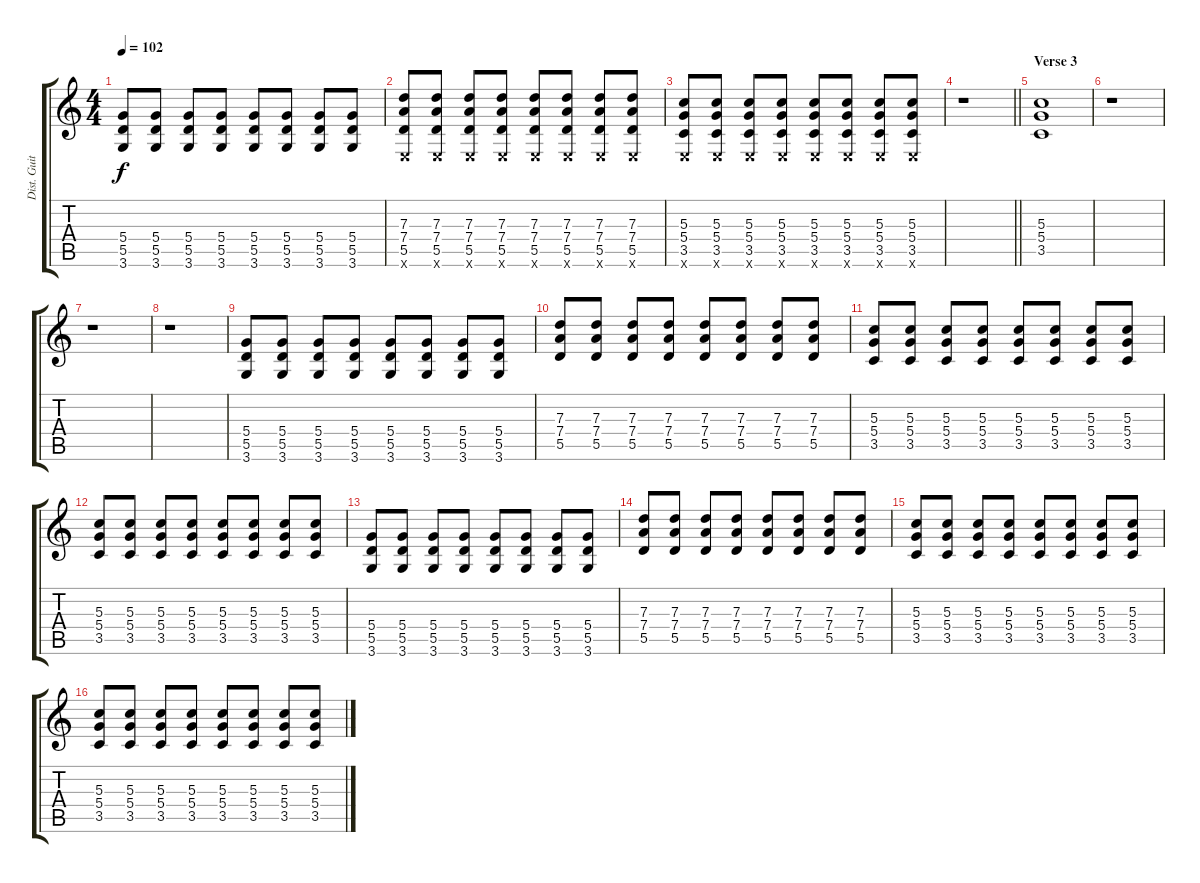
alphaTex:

\track ("Dist. Guitar" "Dist. Guit") {instrument distortionguitar}
\staff {score tabs}
\tuning (E4 B3 G3 D3 A2 E2) {hide}
\ts (4 4)
\tempo 102
\clef g2
\ks c
(5.4 5.5 3.6).8{dy f} (5.4 5.5 3.6).8 (5.4 5.5 3.6).8 (5.4 5.5 3.6).8 (5.4 5.5 3.6).8 (5.4 5.5 3.6).8 (5.4 5.5 3.6).8 (5.4 5.5 3.6).8 |
(7.3 7.4 5.5 0.6{x}).8 (7.3 7.4 5.5 0.6{x}).8 (7.3 7.4 5.5 0.6{x}).8 (7.3 7.4 5.5 0.6{x}).8 (7.3 7.4 5.5 0.6{x}).8 (7.3 7.4 5.5 0.6{x}).8 (7.3 7.4 5.5 0.6{x}).8 (7.3 7.4 5.5 0.6{x}).8 |
(5.3 5.4 3.5 0.6{x}).8 (5.3 5.4 3.5 0.6{x}).8 (5.3 5.4 3.5 0.6{x}).8 (5.3 5.4 3.5 0.6{x}).8 (5.3 5.4 3.5 0.6{x}).8 (5.3 5.4 3.5 0.6{x}).8 (5.3 5.4 3.5 0.6{x}).8 (5.3 5.4 3.5 0.6{x}).8 |
\barLineRight lightlight
r.1 |
\section ("" "Verse 3")
(5.3 5.4 3.5).1 |
r.1 |
r.1 |
r.1 |
(5.4 5.5 3.6).8 (5.4 5.5 3.6).8 (5.4 5.5 3.6).8 (5.4 5.5 3.6).8 (5.4 5.5 3.6).8 (5.4 5.5 3.6).8 (5.4 5.5 3.6).8 (5.4 5.5 3.6).8 |
(7.3 7.4 5.5).8 (7.3 7.4 5.5).8 (7.3 7.4 5.5).8 (7.3 7.4 5.5).8 (7.3 7.4 5.5).8 (7.3 7.4 5.5).8 (7.3 7.4 5.5).8 (7.3 7.4 5.5).8 |
(5.3 5.4 3.5).8 (5.3 5.4 3.5).8 (5.3 5.4 3.5).8 (5.3 5.4 3.5).8 (5.3 5.4 3.5).8 (5.3 5.4 3.5).8 (5.3 5.4 3.5).8 (5.3 5.4 3.5).8 |
(5.3 5.4 3.5).8 (5.3 5.4 3.5).8 (5.3 5.4 3.5).8 (5.3 5.4 3.5).8 (5.3 5.4 3.5).8 (5.3 5.4 3.5).8 (5.3 5.4 3.5).8 (5.3 5.4 3.5).8 |
(5.4 5.5 3.6).8 (5.4 5.5 3.6).8 (5.4 5.5 3.6).8 (5.4 5.5 3.6).8 (5.4 5.5 3.6).8 (5.4 5.5 3.6).8 (5.4 5.5 3.6).8 (5.4 5.5 3.6).8 |
(7.3 7.4 5.5).8 (7.3 7.4 5.5).8 (7.3 7.4 5.5).8 (7.3 7.4 5.5).8 (7.3 7.4 5.5).8 (7.3 7.4 5.5).8 (7.3 7.4 5.5).8 (7.3 7.4 5.5).8 |
(5.3 5.4 3.5).8 (5.3 5.4 3.5).8 (5.3 5.4 3.5).8 (5.3 5.4 3.5).8 (5.3 5.4 3.5).8 (5.3 5.4 3.5).8 (5.3 5.4 3.5).8 (5.3 5.4 3.5).8 |
(5.3 5.4 3.5).8 (5.3 5.4 3.5).8 (5.3 5.4 3.5).8 (5.3 5.4 3.5).8 (5.3 5.4 3.5).8 (5.3 5.4 3.5).8 (5.3 5.4 3.5).8 (5.3 5.4 3.5).8
